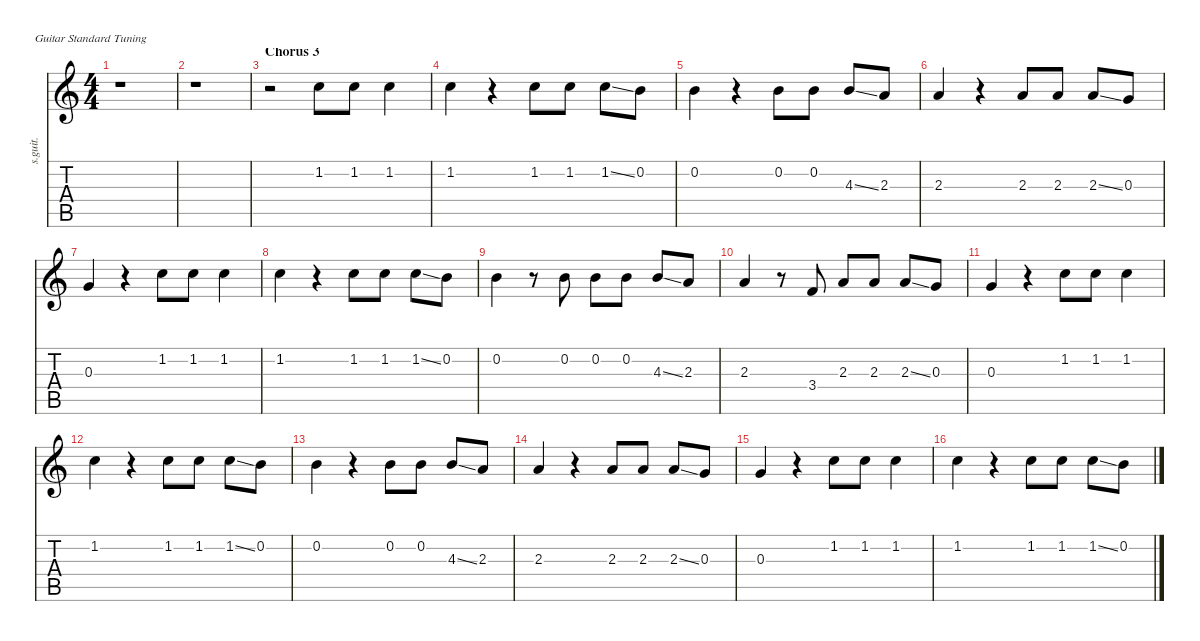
\defaultSystemsLayout 4
\hideDynamics
\bracketExtendMode nobrackets
\track ("Mark - Backing Vocals" "s.guit.") {instrument baritonesax}
\staff {score tabs}
\tuning (E4 B3 G3 D3 A2 E2)
\displaytranspose 12
\ts (4 4)
\tempo (149 hide)
\clef g2
\ks c
r.1{dy f} |
r.1 |
\section ("" "Chorus 3")
r.2 1.2.8{lyrics (0 "") lyrics (1 "") lyrics (2 "") lyrics (3 "") lyrics (4 "")} 1.2.8{lyrics (0 "") lyrics (1 "") lyrics (2 "") lyrics (3 "") lyrics (4 "")} 1.2.4{lyrics (0 "") lyrics (1 "") lyrics (2 "") lyrics (3 "") lyrics (4 "")} |
1.2.4{lyrics (0 "") lyrics (1 "") lyrics (2 "") lyrics (3 "") lyrics (4 "")} r.4 1.2.8{lyrics (0 "") lyrics (1 "") lyrics (2 "") lyrics (3 "") lyrics (4 "")} 1.2.8{lyrics (0 "") lyrics (1 "") lyrics (2 "") lyrics (3 "") lyrics (4 "")} 1.2{ss}.8{lyrics (0 "") lyrics (1 "") lyrics (2 "") lyrics (3 "") lyrics (4 "")} 0.2.8{lyrics (0 "") lyrics (1 "") lyrics (2 "") lyrics (3 "") lyrics (4 "")} |
0.2.4{lyrics (0 "") lyrics (1 "") lyrics (2 "") lyrics (3 "") lyrics (4 "")} r.4 0.2.8{lyrics (0 "") lyrics (1 "") lyrics (2 "") lyrics (3 "") lyrics (4 "")} 0.2.8{lyrics (0 "") lyrics (1 "") lyrics (2 "") lyrics (3 "") lyrics (4 "")} 4.3{ss}.8{lyrics (0 "") lyrics (1 "") lyrics (2 "") lyrics (3 "") lyrics (4 "")} 2.3.8{lyrics (0 "") lyrics (1 "") lyrics (2 "") lyrics (3 "") lyrics (4 "")} |
2.3.4{lyrics (0 "") lyrics (1 "") lyrics (2 "") lyrics (3 "") lyrics (4 "")} r.4 2.3.8{lyrics (0 "") lyrics (1 "") lyrics (2 "") lyrics (3 "") lyrics (4 "")} 2.3.8{lyrics (0 "") lyrics (1 "") lyrics (2 "") lyrics (3 "") lyrics (4 "")} 2.3{ss}.8{lyrics (0 "") lyrics (1 "") lyrics (2 "") lyrics (3 "") lyrics (4 "")} 0.3.8{lyrics (0 "") lyrics (1 "") lyrics (2 "") lyrics (3 "") lyrics (4 "")} |
0.3.4{lyrics (0 "") lyrics (1 "") lyrics (2 "") lyrics (3 "") lyrics (4 "")} r.4 1.2.8{lyrics (0 "") lyrics (1 "") lyrics (2 "") lyrics (3 "") lyrics (4 "")} 1.2.8{lyrics (0 "") lyrics (1 "") lyrics (2 "") lyrics (3 "") lyrics (4 "")} 1.2.4{lyrics (0 "") lyrics (1 "") lyrics (2 "") lyrics (3 "") lyrics (4 "")} |
1.2.4{lyrics (0 "") lyrics (1 "") lyrics (2 "") lyrics (3 "") lyrics (4 "")} r.4 1.2.8{lyrics (0 "") lyrics (1 "") lyrics (2 "") lyrics (3 "") lyrics (4 "")} 1.2.8{lyrics (0 "") lyrics (1 "") lyrics (2 "") lyrics (3 "") lyrics (4 "")} 1.2{ss}.8{lyrics (0 "") lyrics (1 "") lyrics (2 "") lyrics (3 "") lyrics (4 "")} 0.2.8{lyrics (0 "") lyrics (1 "") lyrics (2 "") lyrics (3 "") lyrics (4 "")} |
0.2.4{lyrics (0 "") lyrics (1 "") lyrics (2 "") lyrics (3 "") lyrics (4 "")} r.8 0.2.8{lyrics (0 "") lyrics (1 "") lyrics (2 "") lyrics (3 "") lyrics (4 "")} 0.2.8{lyrics (0 "") lyrics (1 "") lyrics (2 "") lyrics (3 "") lyrics (4 "")} 0.2.8{lyrics (0 "") lyrics (1 "") lyrics (2 "") lyrics (3 "") lyrics (4 "")} 4.3{ss}.8{lyrics (0 "") lyrics (1 "") lyrics (2 "") lyrics (3 "") lyrics (4 "")} 2.3.8{lyrics (0 "") lyrics (1 "") lyrics (2 "") lyrics (3 "") lyrics (4 "")} |
2.3.4{lyrics (0 "") lyrics (1 "") lyrics (2 "") lyrics (3 "") lyrics (4 "")} r.8 3.4.8{lyrics (0 "") lyrics (1 "") lyrics (2 "") lyrics (3 "") lyrics (4 "")} 2.3.8{lyrics (0 "") lyrics (1 "") lyrics (2 "") lyrics (3 "") lyrics (4 "")} 2.3.8{lyrics (0 "") lyrics (1 "") lyrics (2 "") lyrics (3 "") lyrics (4 "")} 2.3{ss}.8{lyrics (0 "") lyrics (1 "") lyrics (2 "") lyrics (3 "") lyrics (4 "")} 0.3.8{lyrics (0 "") lyrics (1 "") lyrics (2 "") lyrics (3 "") lyrics (4 "")} |
0.3.4{lyrics (0 "") lyrics (1 "") lyrics (2 "") lyrics (3 "") lyrics (4 "")} r.4 1.2.8{lyrics (0 "") lyrics (1 "") lyrics (2 "") lyrics (3 "") lyrics (4 "")} 1.2.8{lyrics (0 "") lyrics (1 "") lyrics (2 "") lyrics (3 "") lyrics (4 "")} 1.2.4{lyrics (0 "") lyrics (1 "") lyrics (2 "") lyrics (3 "") lyrics (4 "")} |
1.2.4{lyrics (0 "") lyrics (1 "") lyrics (2 "") lyrics (3 "") lyrics (4 "")} r.4 1.2.8{lyrics (0 "") lyrics (1 "") lyrics (2 "") lyrics (3 "") lyrics (4 "")} 1.2.8{lyrics (0 "") lyrics (1 "") lyrics (2 "") lyrics (3 "") lyrics (4 "")} 1.2{ss}.8{lyrics (0 "") lyrics (1 "") lyrics (2 "") lyrics (3 "") lyrics (4 "")} 0.2.8{lyrics (0 "") lyrics (1 "") lyrics (2 "") lyrics (3 "") lyrics (4 "")} |
0.2.4{lyrics (0 "") lyrics (1 "") lyrics (2 "") lyrics (3 "") lyrics (4 "")} r.4 0.2.8{lyrics (0 "") lyrics (1 "") lyrics (2 "") lyrics (3 "") lyrics (4 "")} 0.2.8{lyrics (0 "") lyrics (1 "") lyrics (2 "") lyrics (3 "") lyrics (4 "")} 4.3{ss}.8{lyrics (0 "") lyrics (1 "") lyrics (2 "") lyrics (3 "") lyrics (4 "")} 2.3.8{lyrics (0 "") lyrics (1 "") lyrics (2 "") lyrics (3 "") lyrics (4 "")} |
2.3.4{lyrics (0 "") lyrics (1 "") lyrics (2 "") lyrics (3 "") lyrics (4 "")} r.4 2.3.8{lyrics (0 "") lyrics (1 "") lyrics (2 "") lyrics (3 "") lyrics (4 "")} 2.3.8{lyrics (0 "") lyrics (1 "") lyrics (2 "") lyrics (3 "") lyrics (4 "")} 2.3{ss}.8{lyrics (0 "") lyrics (1 "") lyrics (2 "") lyrics (3 "") lyrics (4 "")} 0.3.8{lyrics (0 "") lyrics (1 "") lyrics (2 "") lyrics (3 "") lyrics (4 "")} |
0.3.4{lyrics (0 "") lyrics (1 "") lyrics (2 "") lyrics (3 "") lyrics (4 "")} r.4 1.2.8{lyrics (0 "") lyrics (1 "") lyrics (2 "") lyrics (3 "") lyrics (4 "")} 1.2.8{lyrics (0 "") lyrics (1 "") lyrics (2 "") lyrics (3 "") lyrics (4 "")} 1.2.4{lyrics (0 "") lyrics (1 "") lyrics (2 "") lyrics (3 "") lyrics (4 "")} |
1.2.4{lyrics (0 "") lyrics (1 "") lyrics (2 "") lyrics (3 "") lyrics (4 "")} r.4 1.2.8{lyrics (0 "") lyrics (1 "") lyrics (2 "") lyrics (3 "") lyrics (4 "")} 1.2.8{lyrics (0 "") lyrics (1 "") lyrics (2 "") lyrics (3 "") lyrics (4 "")} 1.2{ss}.8{lyrics (0 "") lyrics (1 "") lyrics (2 "") lyrics (3 "") lyrics (4 "")} 0.2.8{lyrics (0 "") lyrics (1 "") lyrics (2 "") lyrics (3 "") lyrics (4 "")}
